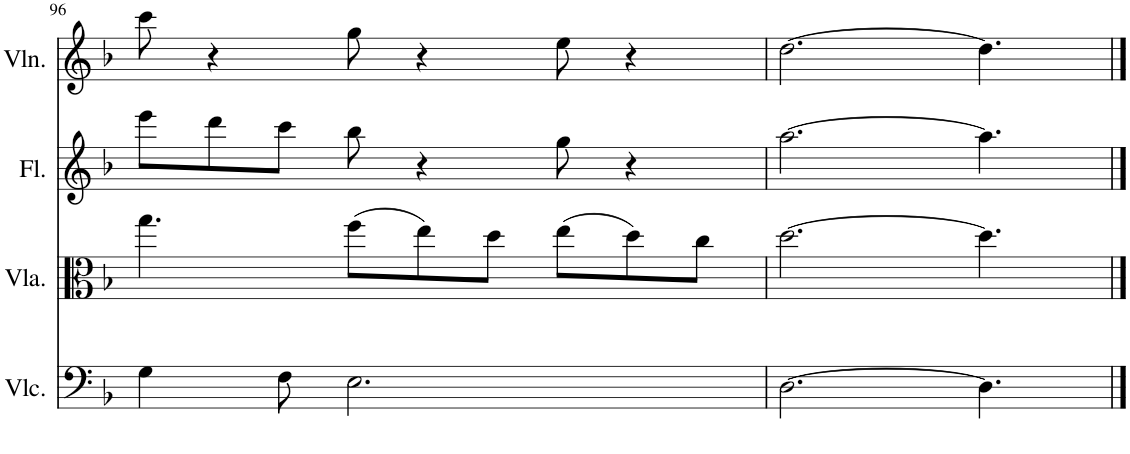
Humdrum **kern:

**kern	**kern	**kern	**kern
*part4	*part3	*part2	*part1
*staff4	*staff3	*staff2	*staff1
*I"Violoncello	*I"Viola	*I"Flute	*I"Violin
*I'Vlc.	*I'Vla.	*I'Fl.	*I'Vln.
!!LO:PB:g=z
*clefF4	*clefC3	*clefG2	*clefG2
*k[b-]	*k[b-]	*k[b-]	*k[b-]
=96	=96	=96	=96
4G\	4.gg\	8eee\L	8ccc\
.	.	8ddd\	4r
8F\	.	8ccc\J	.
[8%5E\	(8ff\L	8bb-\	8gg\
.	8ee\)	4r	4r
.	8dd\J	.	.
.	(8ee\L	8gg\	8ee\
.	8dd\)	8r	8r
8ryy	8cc\J	8ryy	8ryy
=97	=97	=97	=97
[2.D\	[2.dd\	[2.aa\	[2.dd\
8E\]	4dd\_	8r	8r
4D\_	.	4aa\_	4dd\_
.	8ryy	.	.
==98	==98	==98	==98
8D\]	8dd\]	8aa\]	8dd\]
=	=	=	=
*-	*-	*-	*-
